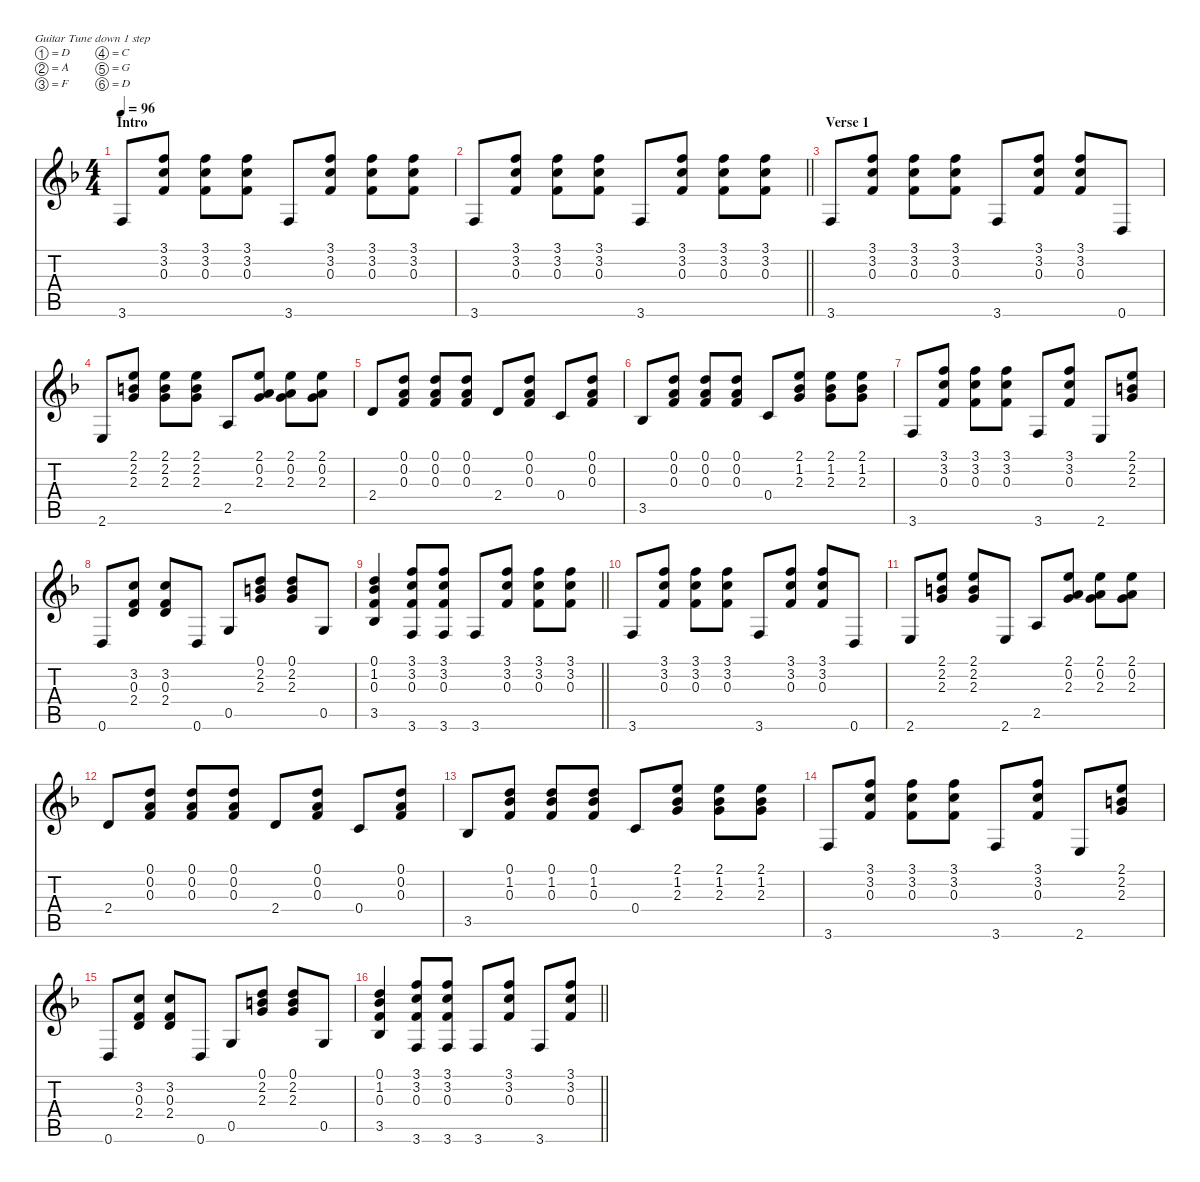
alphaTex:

\defaultSystemsLayout 4
\hideDynamics
\bracketExtendMode nobrackets
\singleTrackTrackNamePolicy hidden
\multiTrackTrackNamePolicy hidden
\firstSystemTrackNameMode fullname
\firstSystemTrackNameOrientation horizontal
\otherSystemsTrackNameOrientation horizontal
\track ("Steel Guitar" "s.guit.") {defaultSystemsLayout 4 instrument acousticguitarsteel}
\staff {score tabs}
\tuning (D4 A3 F3 C3 G2 D2)
\ts (4 4)
\section ("" "Intro")
\tempo 96
\clef g2
\ks f
3.6{acc forcenatural}.8{dy mf instrument acousticguitarsteel beam Up} (3.1{acc forcenatural} 3.2{acc forcenatural} 0.3{acc forcenatural}).8{beam Up} (3.1{acc forcenatural} 3.2{acc forcenatural} 0.3{acc forcenatural}).8{beam Down} (3.1{acc forcenatural} 3.2{acc forcenatural} 0.3{acc forcenatural}).8{beam Down} 3.6{acc forcenatural}.8{beam Up} (3.1{acc forcenatural} 3.2{acc forcenatural} 0.3{acc forcenatural}).8{beam Up} (3.1{acc forcenatural} 3.2{acc forcenatural} 0.3{acc forcenatural}).8{beam Down} (3.1{acc forcenatural} 3.2{acc forcenatural} 0.3{acc forcenatural}).8{beam Down} |
\barLineRight lightlight
3.6{acc forcenatural}.8{beam Up} (3.1{acc forcenatural} 3.2{acc forcenatural} 0.3{acc forcenatural}).8{beam Up} (3.1{acc forcenatural} 3.2{acc forcenatural} 0.3{acc forcenatural}).8{beam Down} (3.1{acc forcenatural} 3.2{acc forcenatural} 0.3{acc forcenatural}).8{beam Down} 3.6{acc forcenatural}.8{beam Up} (3.1{acc forcenatural} 3.2{acc forcenatural} 0.3{acc forcenatural}).8{beam Up} (3.1{acc forcenatural} 3.2{acc forcenatural} 0.3{acc forcenatural}).8{beam Down} (3.1{acc forcenatural} 3.2{acc forcenatural} 0.3{acc forcenatural}).8{beam Down} |
\section ("" "Verse 1")
3.6{acc forcenatural}.8{beam Up} (3.1{acc forcenatural} 3.2{acc forcenatural} 0.3{acc forcenatural}).8{beam Up} (3.1{acc forcenatural} 3.2{acc forcenatural} 0.3{acc forcenatural}).8{beam Down} (3.1{acc forcenatural} 3.2{acc forcenatural} 0.3{acc forcenatural}).8{beam Down} 3.6{acc forcenatural}.8{beam Up} (3.1{acc forcenatural} 3.2{acc forcenatural} 0.3{acc forcenatural}).8{beam Up} (3.1{acc forcenatural} 3.2{acc forcenatural} 0.3{acc forcenatural}).8{beam Up} 0.6{acc forcenatural}.8{beam Up} |
2.6{acc forcenatural}.8{beam Up} (2.1{acc forcenatural} 2.2{acc forcenatural} 2.3{acc forcenatural}).8{beam Up} (2.1{acc forcenatural} 2.2{acc forcenatural} 2.3{acc forcenatural}).8{beam Down} (2.1{acc forcenatural} 2.2{acc forcenatural} 2.3{acc forcenatural}).8{beam Down} 2.5{acc forcenatural}.8{beam Up} (2.1{acc forcenatural} 0.2{acc forcenatural} 2.3{acc forcenatural}).8{beam Up} (2.1{acc forcenatural} 0.2{acc forcenatural} 2.3{acc forcenatural}).8{beam Down} (2.1{acc forcenatural} 0.2{acc forcenatural} 2.3{acc forcenatural}).8{beam Down} |
2.4{acc forcenatural}.8{beam Up} (0.1{acc forcenatural} 0.2{acc forcenatural} 0.3{acc forcenatural}).8{beam Up} (0.1{acc forcenatural} 0.2{acc forcenatural} 0.3{acc forcenatural}).8{beam Up} (0.1{acc forcenatural} 0.2{acc forcenatural} 0.3{acc forcenatural}).8{beam Up} 2.4{acc forcenatural}.8{beam Up} (0.1{acc forcenatural} 0.2{acc forcenatural} 0.3{acc forcenatural}).8{beam Up} 0.4{acc forcenatural}.8{beam Up} (0.1{acc forcenatural} 0.2{acc forcenatural} 0.3{acc forcenatural}).8{beam Up} |
3.5{acc b}.8{beam Up} (0.1{acc forcenatural} 0.2{acc forcenatural} 0.3{acc forcenatural}).8{beam Up} (0.1{acc forcenatural} 0.2{acc forcenatural} 0.3{acc forcenatural}).8{beam Up} (0.1{acc forcenatural} 0.2{acc forcenatural} 0.3{acc forcenatural}).8{beam Up} 0.4{acc forcenatural}.8{beam Up} (2.1{acc forcenatural} 1.2{acc b} 2.3{acc forcenatural}).8{beam Up} (2.1{acc forcenatural} 1.2{acc b} 2.3{acc forcenatural}).8{beam Down} (2.1{acc forcenatural} 1.2{acc b} 2.3{acc forcenatural}).8{beam Down} |
3.6{acc forcenatural}.8{beam Up} (3.1{acc forcenatural} 3.2{acc forcenatural} 0.3{acc forcenatural}).8{beam Up} (3.1{acc forcenatural} 3.2{acc forcenatural} 0.3{acc forcenatural}).8{beam Down} (3.1{acc forcenatural} 3.2{acc forcenatural} 0.3{acc forcenatural}).8{beam Down} 3.6{acc forcenatural}.8{beam Up} (3.1{acc forcenatural} 3.2{acc forcenatural} 0.3{acc forcenatural}).8{beam Up} 2.6{acc forcenatural}.8{beam Up} (2.1{acc forcenatural} 2.2{acc forcenatural} 2.3{acc forcenatural}).8{beam Up} |
0.6{acc forcenatural}.8{beam Up} (2.4{acc forcenatural} 3.2{acc forcenatural} 0.3{acc forcenatural}).8{beam Up} (2.4{acc forcenatural} 3.2{acc forcenatural} 0.3{acc forcenatural}).8{beam Up} 0.6{acc forcenatural}.8{beam Up} 0.5{acc forcenatural}.8{beam Up} (2.3{acc forcenatural} 2.2{acc forcenatural} 0.1{acc forcenatural}).8{beam Up} (0.1{acc forcenatural} 2.3{acc forcenatural} 2.2{acc forcenatural}).8{beam Up} 0.5{acc forcenatural}.8{beam Up} |
\barLineRight lightlight
(3.5{acc b} 0.3{acc forcenatural} 1.2{acc b} 0.1{acc forcenatural}).4{beam Up} (3.1{acc forcenatural} 3.2{acc forcenatural} 0.3{acc forcenatural} 3.6{acc forcenatural}).8{beam Up} (3.1{acc forcenatural} 3.2{acc forcenatural} 0.3{acc forcenatural} 3.6{acc forcenatural}).8{beam Up} 3.6{acc forcenatural}.8{beam Up} (3.1{acc forcenatural} 3.2{acc forcenatural} 0.3{acc forcenatural}).8{beam Up} (3.1{acc forcenatural} 3.2{acc forcenatural} 0.3{acc forcenatural}).8{beam Down} (3.1{acc forcenatural} 3.2{acc forcenatural} 0.3{acc forcenatural}).8{beam Down} |
3.6{acc forcenatural}.8{beam Up} (3.1{acc forcenatural} 3.2{acc forcenatural} 0.3{acc forcenatural}).8{beam Up} (3.1{acc forcenatural} 3.2{acc forcenatural} 0.3{acc forcenatural}).8{beam Down} (3.1{acc forcenatural} 3.2{acc forcenatural} 0.3{acc forcenatural}).8{beam Down} 3.6{acc forcenatural}.8{beam Up} (3.1{acc forcenatural} 3.2{acc forcenatural} 0.3{acc forcenatural}).8{beam Up} (3.1{acc forcenatural} 3.2{acc forcenatural} 0.3{acc forcenatural}).8{beam Up} 0.6{acc forcenatural}.8{beam Up} |
2.6{acc forcenatural}.8{beam Up} (2.1{acc forcenatural} 2.2{acc forcenatural} 2.3{acc forcenatural}).8{beam Up} (2.1{acc forcenatural} 2.2{acc forcenatural} 2.3{acc forcenatural}).8{beam Up} 2.6{acc forcenatural}.8{beam Up} 2.5{acc forcenatural}.8{beam Up} (2.1{acc forcenatural} 0.2{acc forcenatural} 2.3{acc forcenatural}).8{beam Up} (2.1{acc forcenatural} 0.2{acc forcenatural} 2.3{acc forcenatural}).8{beam Down} (2.1{acc forcenatural} 0.2{acc forcenatural} 2.3{acc forcenatural}).8{beam Down} |
2.4{acc forcenatural}.8{beam Up} (0.1{acc forcenatural} 0.2{acc forcenatural} 0.3{acc forcenatural}).8{beam Up} (0.1{acc forcenatural} 0.2{acc forcenatural} 0.3{acc forcenatural}).8{beam Up} (0.1{acc forcenatural} 0.2{acc forcenatural} 0.3{acc forcenatural}).8{beam Up} 2.4{acc forcenatural}.8{beam Up} (0.1{acc forcenatural} 0.2{acc forcenatural} 0.3{acc forcenatural}).8{beam Up} 0.4{acc forcenatural}.8{beam Up} (0.2{acc forcenatural} 0.3{acc forcenatural} 0.1{acc forcenatural}).8{beam Up} |
3.5{acc b}.8{beam Up} (0.1{acc forcenatural} 1.2{acc b} 0.3{acc forcenatural}).8{beam Up} (0.1{acc forcenatural} 1.2{acc b} 0.3{acc forcenatural}).8{beam Up} (0.1{acc forcenatural} 1.2{acc b} 0.3{acc forcenatural}).8{beam Up} 0.4{acc forcenatural}.8{beam Up} (2.1{acc forcenatural} 1.2{acc b} 2.3{acc forcenatural}).8{beam Up} (2.1{acc forcenatural} 1.2{acc b} 2.3{acc forcenatural}).8{beam Down} (2.1{acc forcenatural} 1.2{acc b} 2.3{acc forcenatural}).8{beam Down} |
3.6{acc forcenatural}.8{beam Up} (3.1{acc forcenatural} 3.2{acc forcenatural} 0.3{acc forcenatural}).8{beam Up} (3.1{acc forcenatural} 3.2{acc forcenatural} 0.3{acc forcenatural}).8{beam Down} (3.1{acc forcenatural} 3.2{acc forcenatural} 0.3{acc forcenatural}).8{beam Down} 3.6{acc forcenatural}.8{beam Up} (3.1{acc forcenatural} 3.2{acc forcenatural} 0.3{acc forcenatural}).8{beam Up} 2.6{acc forcenatural}.8{beam Up} (2.1{acc forcenatural} 2.2{acc forcenatural} 2.3{acc forcenatural}).8{beam Up} |
0.6{acc forcenatural}.8{beam Up} (3.2{acc forcenatural} 0.3{acc forcenatural} 2.4{acc forcenatural}).8{beam Up} (3.2{acc forcenatural} 0.3{acc forcenatural} 2.4{acc forcenatural}).8{beam Up} 0.6{acc forcenatural}.8{beam Up} 0.5{acc forcenatural}.8{beam Up} (0.1{acc forcenatural} 2.2{acc forcenatural} 2.3{acc forcenatural}).8{beam Up} (0.1{acc forcenatural} 2.2{acc forcenatural} 2.3{acc forcenatural}).8{beam Up} 0.5{acc forcenatural}.8{beam Up} |
\barLineRight lightlight
(3.5{acc b} 0.3{acc forcenatural} 1.2{acc b} 0.1{acc forcenatural}).4{beam Up} (3.1{acc forcenatural} 3.2{acc forcenatural} 0.3{acc forcenatural} 3.6{acc forcenatural}).8{beam Up} (3.1{acc forcenatural} 3.2{acc forcenatural} 0.3{acc forcenatural} 3.6{acc forcenatural}).8{beam Up} 3.6{acc forcenatural}.8{beam Up} (3.1{acc forcenatural} 3.2{acc forcenatural} 0.3{acc forcenatural}).8{beam Up} 3.6{acc forcenatural}.8{beam Up} (3.1{acc forcenatural} 3.2{acc forcenatural} 0.3{acc forcenatural}).8{beam Up}
